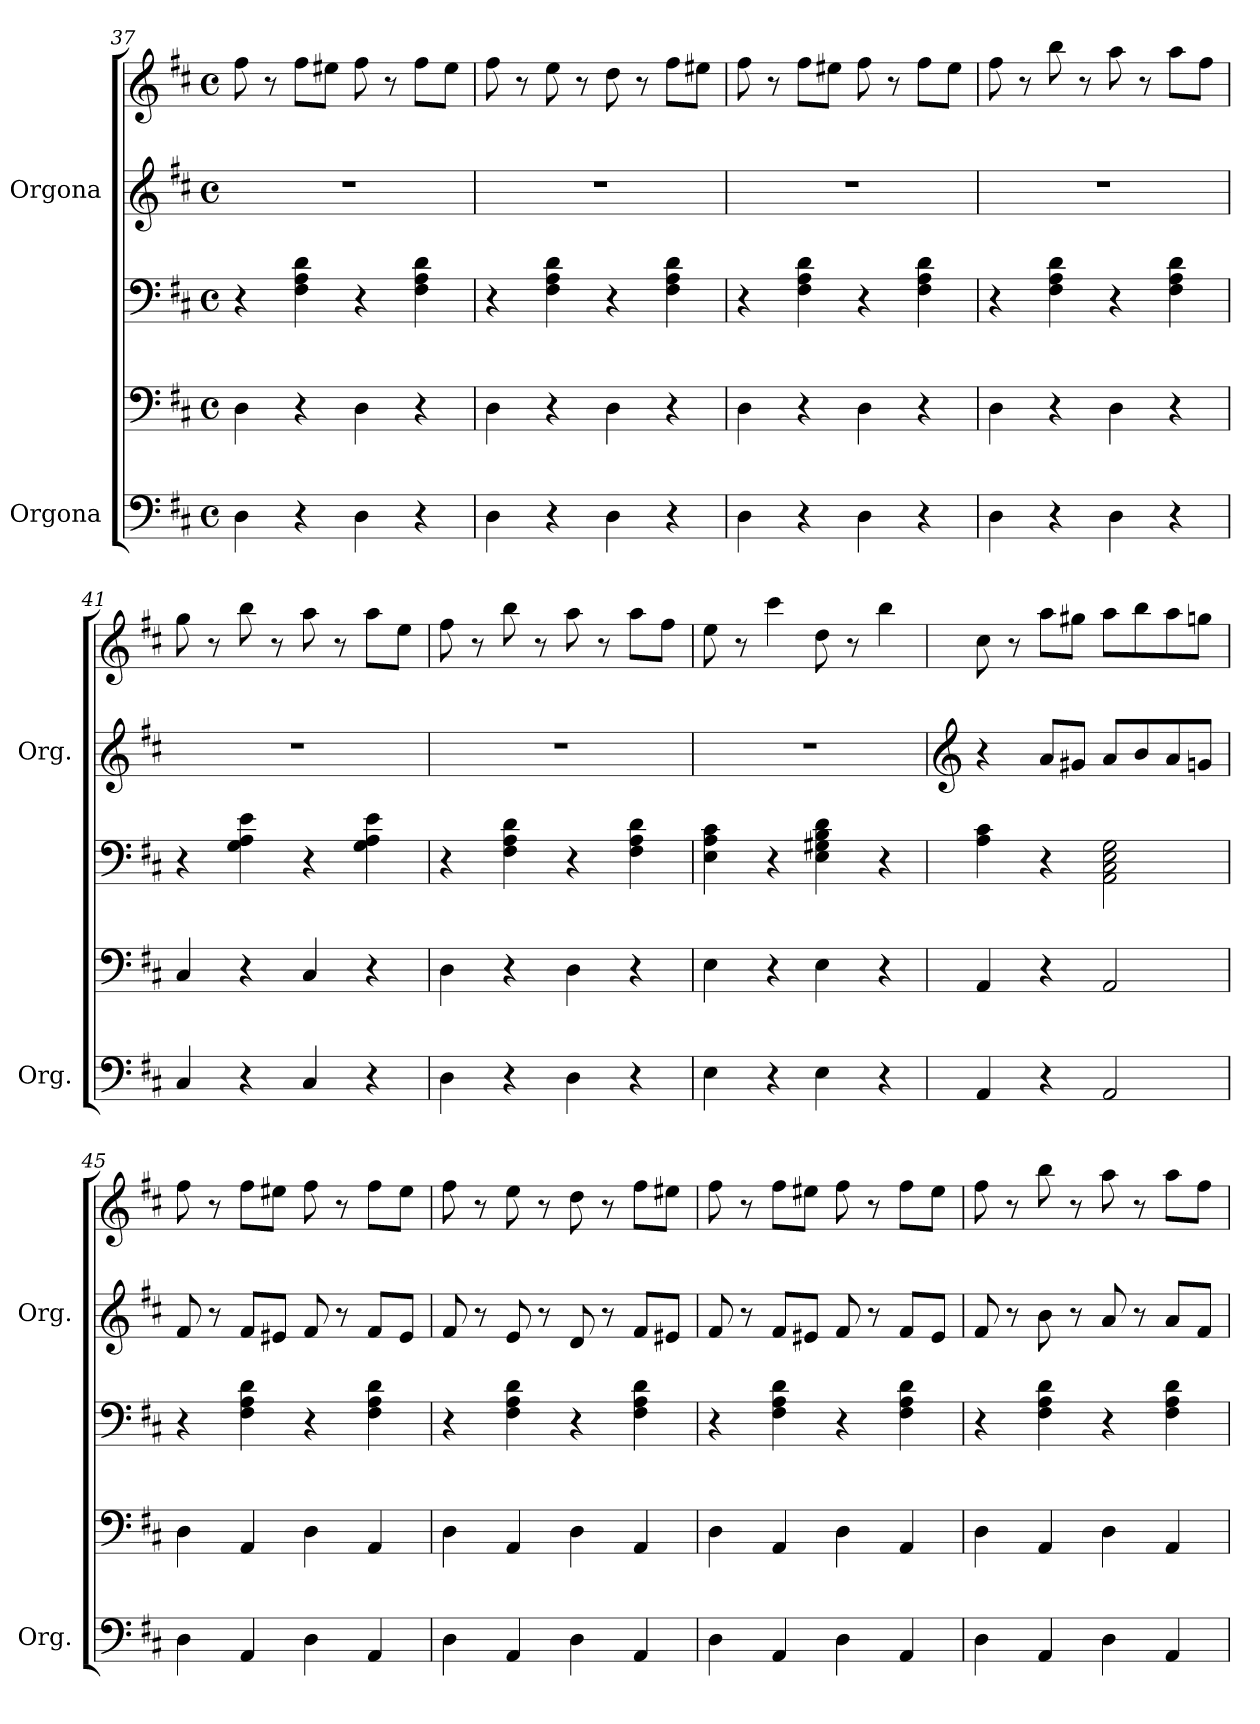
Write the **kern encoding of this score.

**kern	**kern	**kern	**kern	**kern
*part2	*part2	*part2	*part1	*part1
*staff5	*staff4	*staff3	*staff2	*staff1
*I"Orgona	*	*	*I"Orgona	*
*I'Org.	*	*	*I'Org.	*
*clefF4	*clefF4	*clefF4	*clefG2	*clefG2
*k[f#c#]	*k[f#c#]	*k[f#c#]	*k[f#c#]	*k[f#c#]
*M4/4	*M4/4	*M4/4	*M4/4	*M4/4
*met(c)	*met(c)	*met(c)	*met(c)	*met(c)
=37	=37	=37	=37	=37
4D\	4D\	4r	1r	8ff#\
.	.	.	.	8r
4r	4r	4F#\ 4A\ 4d\	.	8ff#\L
.	.	.	.	8ee#X\J
4D\	4D\	4r	.	8ff#\
.	.	.	.	8r
4r	4r	4F#\ 4A\ 4d\	.	8ff#\L
.	.	.	.	8ee#\J
=38	=38	=38	=38	=38
4D\	4D\	4r	1r	8ff#\
.	.	.	.	8r
4r	4r	4F#\ 4A\ 4d\	.	8ee\
.	.	.	.	8r
4D\	4D\	4r	.	8dd\
.	.	.	.	8r
4r	4r	4F#\ 4A\ 4d\	.	8ff#\L
.	.	.	.	8ee#X\J
!!LO:LB:g=z
=39	=39	=39	=39	=39
4D\	4D\	4r	1r	8ff#\
.	.	.	.	8r
4r	4r	4F#\ 4A\ 4d\	.	8ff#\L
.	.	.	.	8ee#X\J
4D\	4D\	4r	.	8ff#\
.	.	.	.	8r
4r	4r	4F#\ 4A\ 4d\	.	8ff#\L
.	.	.	.	8ee#\J
=40	=40	=40	=40	=40
4D\	4D\	4r	1r	8ff#\
.	.	.	.	8r
4r	4r	4F#\ 4A\ 4d\	.	8bb\
.	.	.	.	8r
4D\	4D\	4r	.	8aa\
.	.	.	.	8r
4r	4r	4F#\ 4A\ 4d\	.	8aa\L
.	.	.	.	8ff#\J
=41	=41	=41	=41	=41
4C#/	4C#/	4r	1r	8gg\
.	.	.	.	8r
4r	4r	4G\ 4A\ 4e\	.	8bb\
.	.	.	.	8r
4C#/	4C#/	4r	.	8aa\
.	.	.	.	8r
4r	4r	4G\ 4A\ 4e\	.	8aa\L
.	.	.	.	8ee\J
=42	=42	=42	=42	=42
4D\	4D\	4r	1r	8ff#\
.	.	.	.	8r
4r	4r	4F#\ 4A\ 4d\	.	8bb\
.	.	.	.	8r
4D\	4D\	4r	.	8aa\
.	.	.	.	8r
4r	4r	4F#\ 4A\ 4d\	.	8aa\L
.	.	.	.	8ff#\J
=43	=43	=43	=43	=43
4E\	4E\	4E\ 4A\ 4c#\	1r	8ee\
.	.	.	.	8r
4r	4r	4r	.	4ccc#\
4E\	4E\	4E\ 4G#X\ 4B\ 4d\	.	8dd\
.	.	.	.	8r
4r	4r	4r	.	4bb\
!!LO:PB:g=z
=44	=44	=44	=44	=44
*	*	*	*clefG2	*
4AA/	4AA/	4A\ 4c#\	4r	8cc#\
.	.	.	.	8r
4r	4r	4r	8a/L	8aa\L
.	.	.	8g#X/J	8gg#X\J
2AA/	2AA/	2AA\ 2C#\ 2E\ 2G\	8a/L	8aa\L
.	.	.	8b/	8bb\
.	.	.	8a/	8aa\
.	.	.	8gn/J	8ggn\J
=45	=45	=45	=45	=45
4D\	4D\	4r	8f#/	8ff#\
.	.	.	8r	8r
4AA/	4AA/	4F#\ 4A\ 4d\	8f#/L	8ff#\L
.	.	.	8e#X/J	8ee#X\J
4D\	4D\	4r	8f#/	8ff#\
.	.	.	8r	8r
4AA/	4AA/	4F#\ 4A\ 4d\	8f#/L	8ff#\L
.	.	.	8e#/J	8ee#\J
=46	=46	=46	=46	=46
4D\	4D\	4r	8f#/	8ff#\
.	.	.	8r	8r
4AA/	4AA/	4F#\ 4A\ 4d\	8e/	8ee\
.	.	.	8r	8r
4D\	4D\	4r	8d/	8dd\
.	.	.	8r	8r
4AA/	4AA/	4F#\ 4A\ 4d\	8f#/L	8ff#\L
.	.	.	8e#X/J	8ee#X\J
=47	=47	=47	=47	=47
4D\	4D\	4r	8f#/	8ff#\
.	.	.	8r	8r
4AA/	4AA/	4F#\ 4A\ 4d\	8f#/L	8ff#\L
.	.	.	8e#X/J	8ee#X\J
4D\	4D\	4r	8f#/	8ff#\
.	.	.	8r	8r
4AA/	4AA/	4F#\ 4A\ 4d\	8f#/L	8ff#\L
.	.	.	8e#/J	8ee#\J
!!LO:LB:g=z
=48	=48	=48	=48	=48
4D\	4D\	4r	8f#/	8ff#\
.	.	.	8r	8r
4AA/	4AA/	4F#\ 4A\ 4d\	8b\	8bb\
.	.	.	8r	8r
4D\	4D\	4r	8a/	8aa\
.	.	.	8r	8r
4AA/	4AA/	4F#\ 4A\ 4d\	8a/L	8aa\L
.	.	.	8f#/J	8ff#\J
=	=	=	=	=
*-	*-	*-	*-	*-
